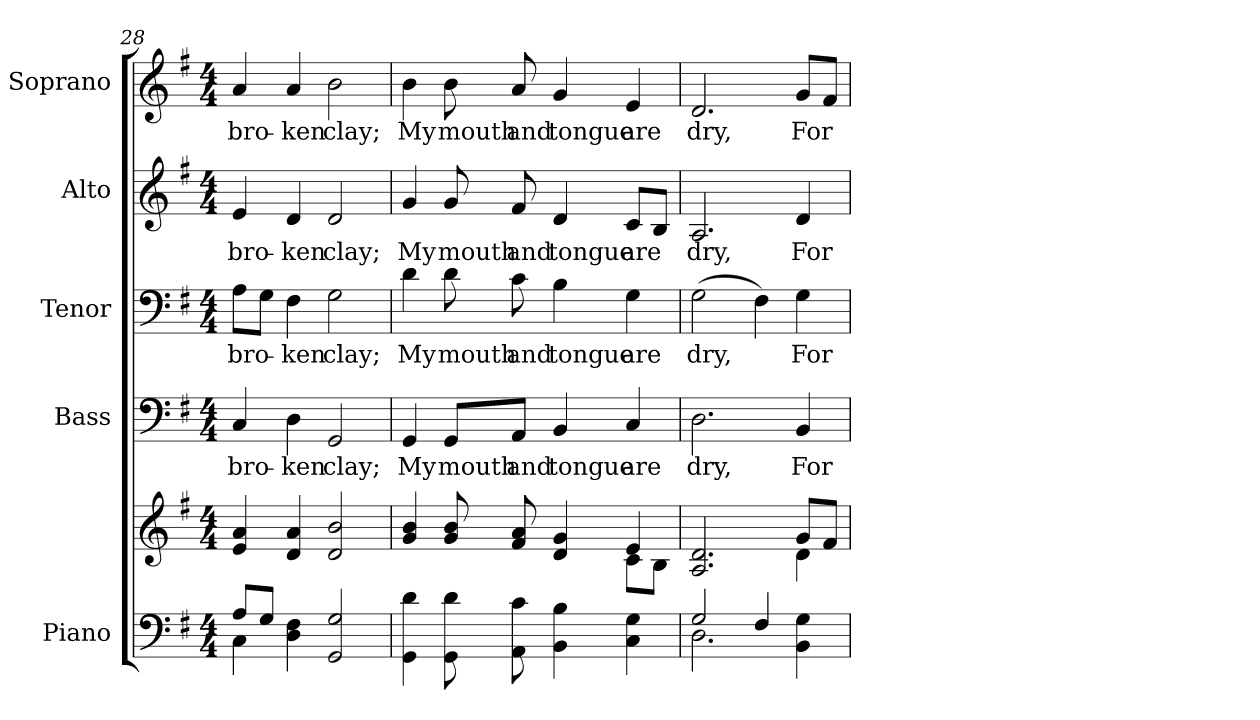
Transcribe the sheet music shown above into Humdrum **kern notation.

**kern	**kern	**kern	**text	**kern	**text	**kern	**text	**kern	**text
*part5	*part5	*part4	*part4	*part3	*part3	*part2	*part2	*part1	*part1
*staff6	*staff5	*staff4	*staff4	*staff3	*staff3	*staff2	*staff2	*staff1	*staff1
*I"Piano	*	*I"Bass	*	*I"Tenor	*	*I"Alto	*	*I"Soprano	*
*I'Pno.	*	*I'B.	*	*I'T.	*	*I'A.	*	*I'S.	*
*clefF4	*clefG2	*clefF4	*	*clefF4	*	*clefG2	*	*clefG2	*
*k[f#]	*k[f#]	*k[f#]	*	*k[f#]	*	*k[f#]	*	*k[f#]	*
*G:	*G:	*G:	*	*G:	*	*G:	*	*G:	*
*M4/4	*M4/4	*M4/4	*	*M4/4	*	*M4/4	*	*M4/4	*
=28	=28	=28	=28	=28	=28	=28	=28	=28	=28
*^	*	*	*	*	*	*	*	*	*
!	!	!	!	!LO:LY:b:color=#000000	!	!	!	!	!	!
!	!	!	!	!	!	!LO:LY:b:color=#000000	!	!	!	!
!	!	!	!	!	!	!	!	!LO:LY:b:color=#000000	!	!
!	!	!	!	!	!	!	!	!	!	!LO:LY:b:color=#000000
8Ai/L	4Ci\	4ei/ 4ai	4Ci/	bro-	8Ai\L	bro-	4ei/	bro-	4ai/	bro-
8Gi/J	.	.	.	.	8Gi\J	.	.	.	.	.
!	!	!	!	!LO:LY:b:color=#000000	!	!	!	!	!	!
!	!	!	!	!	!	!LO:LY:b:color=#000000	!	!	!	!
!	!	!	!	!	!	!	!	!LO:LY:b:color=#000000	!	!
!	!	!	!	!	!	!	!	!	!	!LO:LY:b:color=#000000
4Di\ 4F#i	4ryy	4di/ 4ai	4Di\	-ken	4F#i\	-ken	4di/	-ken	4ai/	-ken
!	!	!	!	!LO:LY:b:color=#000000	!	!	!	!	!	!
!	!	!	!	!	!	!LO:LY:b:color=#000000	!	!	!	!
!	!	!	!	!	!	!	!	!LO:LY:b:color=#000000	!	!
!	!	!	!	!	!	!	!	!	!	!LO:LY:b:color=#000000
2GGi/ 2Gi	2ryy	2di/ 2bi	2GGi/	clay;	2Gi\	clay;	2di/	clay;	2bi\	clay;
*v	*v	*	*	*	*	*	*	*	*	*
=29	=29	=29	=29	=29	=29	=29	=29	=29	=29
*	*^	*	*	*	*	*	*	*	*
*^	*	*	*	*	*	*	*	*	*	*
!	!	!	!	!	!LO:LY:b:color=#000000	!	!	!	!	!	!
*v	*v	*	*	*	*	*	*	*	*	*	*
*^	*	*	*	*	*	*	*	*	*	*
!	!	!	!	!	!	!	!LO:LY:b:color=#000000	!	!	!	!
*v	*v	*	*	*	*	*	*	*	*	*	*
*^	*	*	*	*	*	*	*	*	*	*
!	!	!	!	!	!	!	!	!	!LO:LY:b:color=#000000	!	!
*v	*v	*	*	*	*	*	*	*	*	*	*
*^	*	*	*	*	*	*	*	*	*	*
!	!	!	!	!	!	!	!	!	!	!	!LO:LY:b:color=#000000
*v	*v	*	*	*	*	*	*	*	*	*	*
4GGi\ 4di	4gi/ 4bi	2ryy	4GGi/	My	4di\	My	4gi/	My	4bi\	My
!	!	!	!	!LO:LY:b:color=#000000	!	!	!	!	!	!
!	!	!	!	!	!	!LO:LY:b:color=#000000	!	!	!	!
!	!	!	!	!	!	!	!	!LO:LY:b:color=#000000	!	!
!	!	!	!	!	!	!	!	!	!	!LO:LY:b:color=#000000
8GGi\ 8di	8gi/ 8bi	.	8GGi/L	mouth	8di\	mouth	8gi/	mouth	8bi\	mouth
!	!	!	!	!LO:LY:b:color=#000000	!	!	!	!	!	!
!	!	!	!	!	!	!LO:LY:b:color=#000000	!	!	!	!
!	!	!	!	!	!	!	!	!LO:LY:b:color=#000000	!	!
!	!	!	!	!	!	!	!	!	!	!LO:LY:b:color=#000000
8AAi\ 8ci	8f#i/ 8ai	.	8AAi/J	and	8ci\	and	8f#i/	and	8ai/	and
!	!	!	!	!LO:LY:b:color=#000000	!	!	!	!	!	!
!	!	!	!	!	!	!LO:LY:b:color=#000000	!	!	!	!
!	!	!	!	!	!	!	!	!LO:LY:b:color=#000000	!	!
!	!	!	!	!	!	!	!	!	!	!LO:LY:b:color=#000000
4BBi\ 4Bi	4di/ 4gi	4ryy	4BBi/	tongue	4Bi\	tongue	4di/	tongue	4gi/	tongue
!	!	!	!	!LO:LY:b:color=#000000	!	!	!	!	!	!
!	!	!	!	!	!	!LO:LY:b:color=#000000	!	!	!	!
!	!	!	!	!	!	!	!	!LO:LY:b:color=#000000	!	!
!	!	!	!	!	!	!	!	!	!	!LO:LY:b:color=#000000
4Ci\ 4Gi	4ei/	8ci\L	4Ci/	are	4Gi\	are	8ci/L	are	4ei/	are
.	.	8Bi\J	.	.	.	.	8Bi/J	.	.	.
=30	=30	=30	=30	=30	=30	=30	=30	=30	=30	=30
*^	*	*	*	*	*	*	*	*	*	*
!	!	!	!	!	!LO:LY:b:color=#000000	!	!	!	!	!	!
!	!	!	!	!	!	!	!LO:LY:b:color=#000000	!	!	!	!
!	!	!	!	!	!	!	!	!	!LO:LY:b:color=#000000	!	!
!	!	!	!	!	!	!	!	!	!	!	!LO:LY:b:color=#000000
2Gi/	2.Di\	2.Ai/ 2.di	2ryy	2.Di\	dry,	(2Gi\	dry,	2.Ai/	dry,	2.di/	dry,
4F#i/	.	.	4ryy	.	.	4F#i\)	.	.	.	.	.
!	!	!	!	!	!LO:LY:b:color=#000000	!	!	!	!	!	!
!	!	!	!	!	!	!	!LO:LY:b:color=#000000	!	!	!	!
!	!	!	!	!	!	!	!	!	!LO:LY:b:color=#000000	!	!
!	!	!	!	!	!	!	!	!	!	!	!LO:LY:b:color=#000000
4BBi\ 4Gi	4ryy	8gi/L	4di\	4BBi/	For	4Gi\	For	4di/	For	8gi/L	For
.	.	8f#i/J	.	.	.	.	.	.	.	8f#i/J	.
*v	*v	*	*	*	*	*	*	*	*	*	*
*	*v	*v	*	*	*	*	*	*	*	*
=	=	=	=	=	=	=	=	=	=
*-	*-	*-	*-	*-	*-	*-	*-	*-	*-
